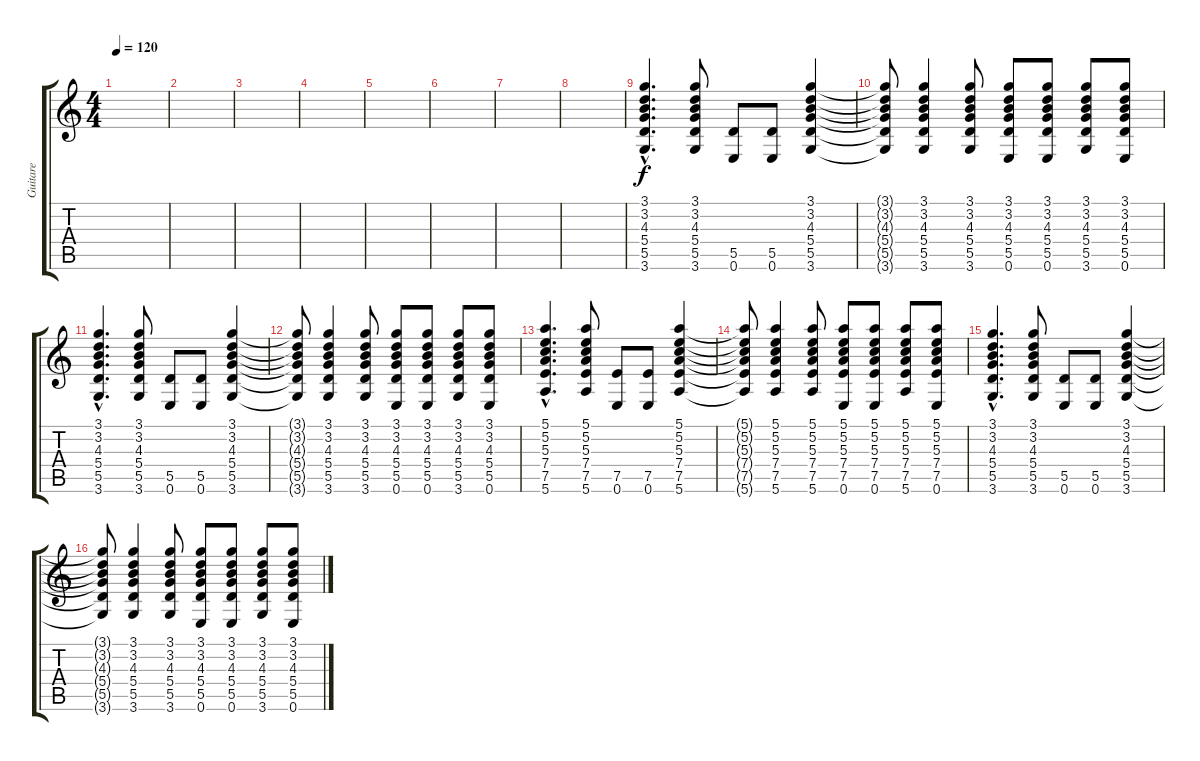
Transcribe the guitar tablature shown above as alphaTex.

\track ("Guitare" "Guitare") {instrument acousticguitarsteel}
\staff {score tabs}
\tuning (E4 B3 G3 D3 A2 E2) {hide}
\ts (4 4)
\tempo 120
\clef g2
\ks c
|
|
|
|
|
|
|
|
(3.1{hac} 3.2{hac} 4.3{hac} 5.4{hac} 5.5{hac} 3.6{hac}).4{d} (3.1 3.2 4.3 5.4 5.5 3.6).8 (5.5 0.6).8 (5.5 0.6).8 (3.1 3.2 4.3 5.4 5.5 3.6).4 |
(3.1{t} 3.2{t} 4.3{t} 5.4{t} 5.5{t} 3.6{t}).8 (3.1 3.2 4.3 5.4 5.5 3.6).4 (3.1 3.2 4.3 5.4 5.5 3.6).8 (3.1 3.2 4.3 5.4 5.5 0.6).8 (3.1 3.2 4.3 5.4 5.5 0.6).8 (3.1 3.2 4.3 5.4 5.5 3.6).8 (3.1 3.2 4.3 5.4 5.5 0.6).8 |
(3.1{hac} 3.2{hac} 4.3{hac} 5.4{hac} 5.5{hac} 3.6{hac}).4{d} (3.1 3.2 4.3 5.4 5.5 3.6).8 (5.5 0.6).8 (5.5 0.6).8 (3.1 3.2 4.3 5.4 5.5 3.6).4 |
(3.1{t} 3.2{t} 4.3{t} 5.4{t} 5.5{t} 3.6{t}).8 (3.1 3.2 4.3 5.4 5.5 3.6).4 (3.1 3.2 4.3 5.4 5.5 3.6).8 (3.1 3.2 4.3 5.4 5.5 0.6).8 (3.1 3.2 4.3 5.4 5.5 0.6).8 (3.1 3.2 4.3 5.4 5.5 3.6).8 (3.1 3.2 4.3 5.4 5.5 0.6).8 |
(5.1{hac} 5.2{hac} 5.3{hac} 7.4{hac} 7.5{hac} 5.6{hac}).4{d} (5.1 5.2 5.3 7.4 7.5 5.6).8 (7.5 0.6).8 (7.5 0.6).8 (5.1 5.2 5.3 7.4 7.5 5.6).4 |
(5.1{t} 5.2{t} 5.3{t} 7.4{t} 7.5{t} 5.6{t}).8 (5.1 5.2 5.3 7.4 7.5 5.6).4 (5.1 5.2 5.3 7.4 7.5 5.6).8 (5.1 5.2 5.3 7.4 7.5 0.6).8 (5.1 5.2 5.3 7.4 7.5 0.6).8 (5.1 5.2 5.3 7.4 7.5 5.6).8 (5.1 5.2 5.3 7.4 7.5 0.6).8 |
(3.1{hac} 3.2{hac} 4.3{hac} 5.4{hac} 5.5{hac} 3.6{hac}).4{d} (3.1 3.2 4.3 5.4 5.5 3.6).8 (5.5 0.6).8 (5.5 0.6).8 (3.1 3.2 4.3 5.4 5.5 3.6).4 |
(3.1{t} 3.2{t} 4.3{t} 5.4{t} 5.5{t} 3.6{t}).8 (3.1 3.2 4.3 5.4 5.5 3.6).4 (3.1 3.2 4.3 5.4 5.5 3.6).8 (3.1 3.2 4.3 5.4 5.5 0.6).8 (3.1 3.2 4.3 5.4 5.5 0.6).8 (3.1 3.2 4.3 5.4 5.5 3.6).8 (3.1 3.2 4.3 5.4 5.5 0.6).8
